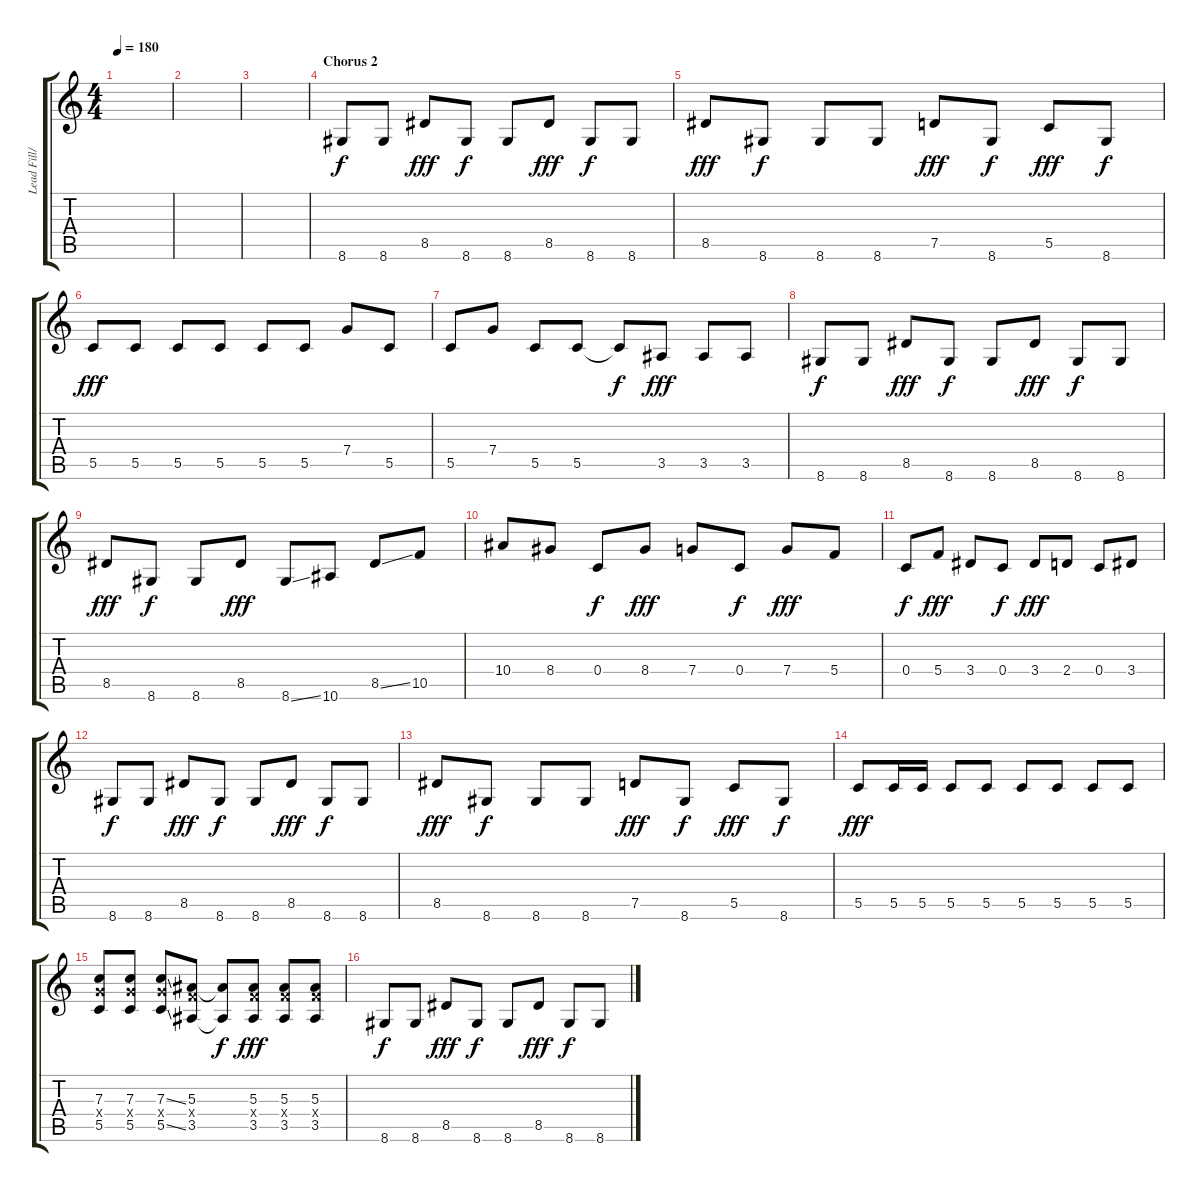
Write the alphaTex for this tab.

\track ("Lead Fill/Delay" "Lead Fill/") {instrument overdrivenguitar}
\staff {score tabs}
\tuning (D4 A3 F3 C3 G2 C2) {hide}
\ts (4 4)
\tempo 180
\clef g2
\ks c
|
|
|
\section ("" "Chorus 2")
8.6.8{volume 14 instrument distortionguitar} 8.6.8 8.5.8{dy fff} 8.6.8{dy f} 8.6.8 8.5.8{dy fff} 8.6.8{dy f} 8.6.8 |
8.5.8{dy fff} 8.6.8{dy f} 8.6.8 8.6.8 7.5.8{dy fff} 8.6.8{dy f} 5.5.8{dy fff} 8.6.8{dy f} |
5.5.8{dy fff} 5.5.8 5.5.8 5.5.8 5.5.8 5.5.8 7.4.8 5.5.8 |
5.5.8 7.4.8 5.5.8 5.5.8 5.5{t}.8{dy f} 3.5.8{dy fff} 3.5.8 3.5.8 |
8.6.8{dy f} 8.6.8 8.5.8{dy fff} 8.6.8{dy f} 8.6.8 8.5.8{dy fff} 8.6.8{dy f} 8.6.8 |
8.5.8{dy fff} 8.6.8{dy f} 8.6.8 8.5.8{dy fff} 8.6{ss}.8 10.6.8 8.5{ss}.8 10.5.8 |
10.4.8 8.4.8 0.4.8{dy f} 8.4.8{dy fff} 7.4.8 0.4.8{dy f} 7.4.8{dy fff} 5.4.8 |
0.4.8{dy f} 5.4.8{dy fff} 3.4.8 0.4.8{dy f} 3.4.8{dy fff} 2.4.8 0.4.8 3.4.8 |
8.6.8{dy f} 8.6.8 8.5.8{dy fff} 8.6.8{dy f} 8.6.8 8.5.8{dy fff} 8.6.8{dy f} 8.6.8 |
8.5.8{dy fff} 8.6.8{dy f} 8.6.8 8.6.8 7.5.8{dy fff} 8.6.8{dy f} 5.5.8{dy fff} 8.6.8{dy f} |
5.5.8{dy fff} 5.5.16 5.5.16 5.5.8 5.5.8 5.5.8 5.5.8 5.5.8 5.5.8 |
(7.3 7.4{x} 5.5).8 (7.3 7.4{x} 5.5).8 (7.3{ss} 7.4{x} 5.5{ss}).8 (5.3 5.4{x} 3.5).8 (5.3{t} 3.5{t}).8{dy f} (5.3 5.4{x} 3.5).8{dy fff} (5.3 5.4{x} 3.5).8 (5.3 5.4{x} 3.5).8 |
8.6.8{dy f} 8.6.8 8.5.8{dy fff} 8.6.8{dy f} 8.6.8 8.5.8{dy fff} 8.6.8{dy f} 8.6.8
